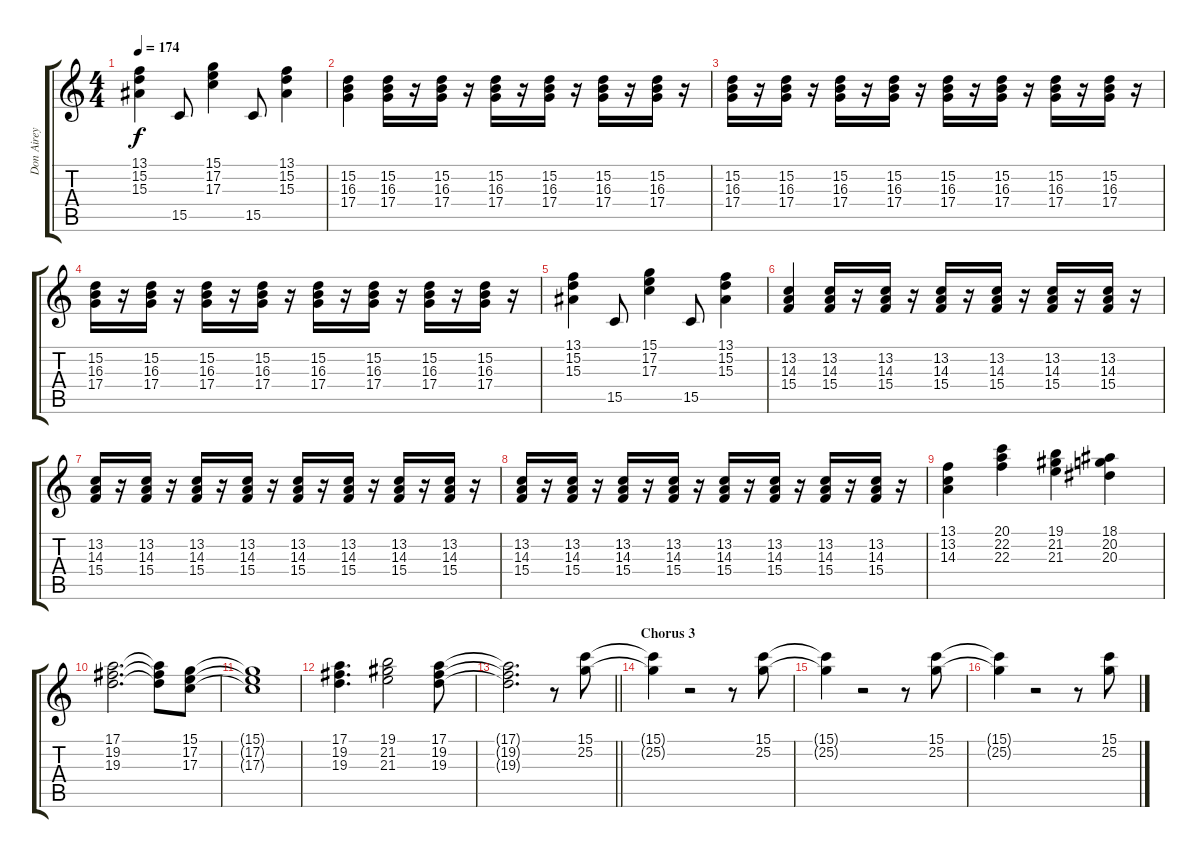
\track ("Don Airey - Right Hand" "Don Airey ") {instrument drawbarorgan}
\staff {score tabs}
\tuning (E4 B3 G3 D3 A2 E2) {hide}
\ts (4 4)
\tempo 174
\clef g2
\ks c
(13.1 15.2 15.3).4{dy f} 15.5.8 (15.1 17.2 17.3).4 15.5.8 (13.1 15.2 15.3).4 |
(15.2 16.3 17.4).4 (15.2 16.3 17.4).16 r.16 (15.2 16.3 17.4).16 r.16 (15.2 16.3 17.4).16 r.16 (15.2 16.3 17.4).16 r.16 (15.2 16.3 17.4).16 r.16 (15.2 16.3 17.4).16 r.16 |
(15.2 16.3 17.4).16 r.16 (15.2 16.3 17.4).16 r.16 (15.2 16.3 17.4).16 r.16 (15.2 16.3 17.4).16 r.16 (15.2 16.3 17.4).16 r.16 (15.2 16.3 17.4).16 r.16 (15.2 16.3 17.4).16 r.16 (15.2 16.3 17.4).16 r.16 |
(15.2 16.3 17.4).16 r.16 (15.2 16.3 17.4).16 r.16 (15.2 16.3 17.4).16 r.16 (15.2 16.3 17.4).16 r.16 (15.2 16.3 17.4).16 r.16 (15.2 16.3 17.4).16 r.16 (15.2 16.3 17.4).16 r.16 (15.2 16.3 17.4).16 r.16 |
(13.1 15.2 15.3).4 15.5.8 (15.1 17.2 17.3).4 15.5.8 (13.1 15.2 15.3).4 |
(13.2 14.3 15.4).4 (13.2 14.3 15.4).16 r.16 (13.2 14.3 15.4).16 r.16 (13.2 14.3 15.4).16 r.16 (13.2 14.3 15.4).16 r.16 (13.2 14.3 15.4).16 r.16 (13.2 14.3 15.4).16 r.16 |
(13.2 14.3 15.4).16 r.16 (13.2 14.3 15.4).16 r.16 (13.2 14.3 15.4).16 r.16 (13.2 14.3 15.4).16 r.16 (13.2 14.3 15.4).16 r.16 (13.2 14.3 15.4).16 r.16 (13.2 14.3 15.4).16 r.16 (13.2 14.3 15.4).16 r.16 |
(13.2 14.3 15.4).16 r.16 (13.2 14.3 15.4).16 r.16 (13.2 14.3 15.4).16 r.16 (13.2 14.3 15.4).16 r.16 (13.2 14.3 15.4).16 r.16 (13.2 14.3 15.4).16 r.16 (13.2 14.3 15.4).16 r.16 (13.2 14.3 15.4).16 r.16 |
(13.1 13.2 14.3).4 (20.1 22.2 22.3).4 (19.1 21.2 21.3).4 (18.1 20.2 20.3).4 |
(17.1 19.2 19.3).2{d} (17.1{t} 19.2{t} 19.3{t}).8 (15.1 17.2 17.3).8 |
(15.1{t} 17.2{t} 17.3{t}).1 |
(17.1 19.2 19.3).4{d} (19.1 21.2 21.3).2 (17.1 19.2 19.3).8 |
\barLineRight lightlight
(17.1{t} 19.2{t} 19.3{t}).2{d} r.8 (15.1 25.2).8 |
\section ("" "Chorus 3")
(15.1{t} 25.2{t}).4 r.2 r.8 (15.1 25.2).8 |
(15.1{t} 25.2{t}).4 r.2 r.8 (15.1 25.2).8 |
(15.1{t} 25.2{t}).4 r.2 r.8 (15.1 25.2).8
